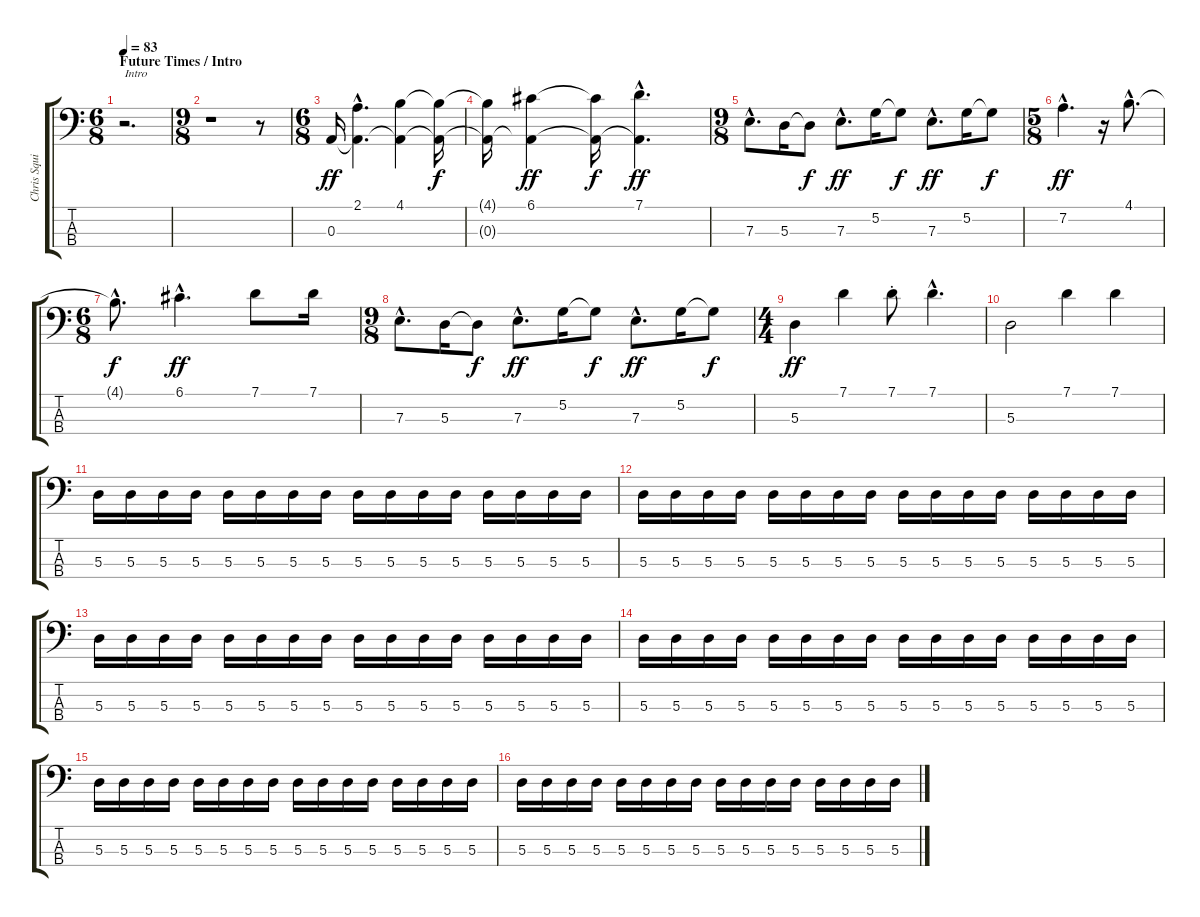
\track ("Chris Squire" "Chris Squi") {instrument fretlessbass}
\staff {score tabs}
\tuning (G2 D2 A1 E1) {hide}
\ts (6 8)
\section ("" "Future Times / Intro")
\tempo 83
\clef f4
\ks c
r.2{d txt "Intro" dy ff instrument fretlessbass} |
\ts (9 8)
r.1 r.8 |
\ts (6 8)
0.3.16{volume 16 balance 8 instrument fretlessbass} (2.1{hac} 0.3{hac t}).4{d} (4.1 0.3{t}).4 (4.1{t} 0.3{t}).16{dy f} |
(4.1{t} 0.3{t}).16 (6.1 0.3{t}).4{dy ff} (6.1{t} 0.3{t}).16{dy f} (7.1{hac} 0.3{hac t}).4{d dy ff} |
\ts (9 8)
7.3{hac}.8{d} 5.3.16 5.3{t}.8{dy f} 7.3{hac}.8{d dy ff} 5.2.16 5.2{t}.8{dy f} 7.3{hac}.8{d dy ff} 5.2.16 5.2{t}.8{dy f} |
\ts (5 8)
7.2{hac}.4{d dy ff} r.16 4.1{hac}.8{d} |
\ts (6 8)
4.1{hac t}.8{d dy f} 6.1{hac}.4{d dy ff} 7.1.8 7.1.16 |
\ts (9 8)
7.3{hac}.8{d} 5.3.16 5.3{t}.8{dy f} 7.3{hac}.8{d dy ff} 5.2.16 5.2{t}.8{dy f} 7.3{hac}.8{d dy ff} 5.2.16 5.2{t}.8{dy f} |
\ts (4 4)
5.3.4{dy ff} 7.1.4 7.1{st}.8 7.1{hac}.4{d} |
5.3.2 7.1.4 7.1.4 |
5.3.16 5.3.16 5.3.16 5.3.16 5.3.16 5.3.16 5.3.16 5.3.16 5.3.16 5.3.16 5.3.16 5.3.16 5.3.16 5.3.16 5.3.16 5.3.16 |
5.3.16 5.3.16 5.3.16 5.3.16 5.3.16 5.3.16 5.3.16 5.3.16 5.3.16 5.3.16 5.3.16 5.3.16 5.3.16 5.3.16 5.3.16 5.3.16 |
5.3.16 5.3.16 5.3.16 5.3.16 5.3.16 5.3.16 5.3.16 5.3.16 5.3.16 5.3.16 5.3.16 5.3.16 5.3.16 5.3.16 5.3.16 5.3.16 |
5.3.16 5.3.16 5.3.16 5.3.16 5.3.16 5.3.16 5.3.16 5.3.16 5.3.16 5.3.16 5.3.16 5.3.16 5.3.16 5.3.16 5.3.16 5.3.16 |
5.3.16 5.3.16 5.3.16 5.3.16 5.3.16 5.3.16 5.3.16 5.3.16 5.3.16 5.3.16 5.3.16 5.3.16 5.3.16 5.3.16 5.3.16 5.3.16 |
5.3.16 5.3.16 5.3.16 5.3.16 5.3.16 5.3.16 5.3.16 5.3.16 5.3.16 5.3.16 5.3.16 5.3.16 5.3.16 5.3.16 5.3.16 5.3.16
